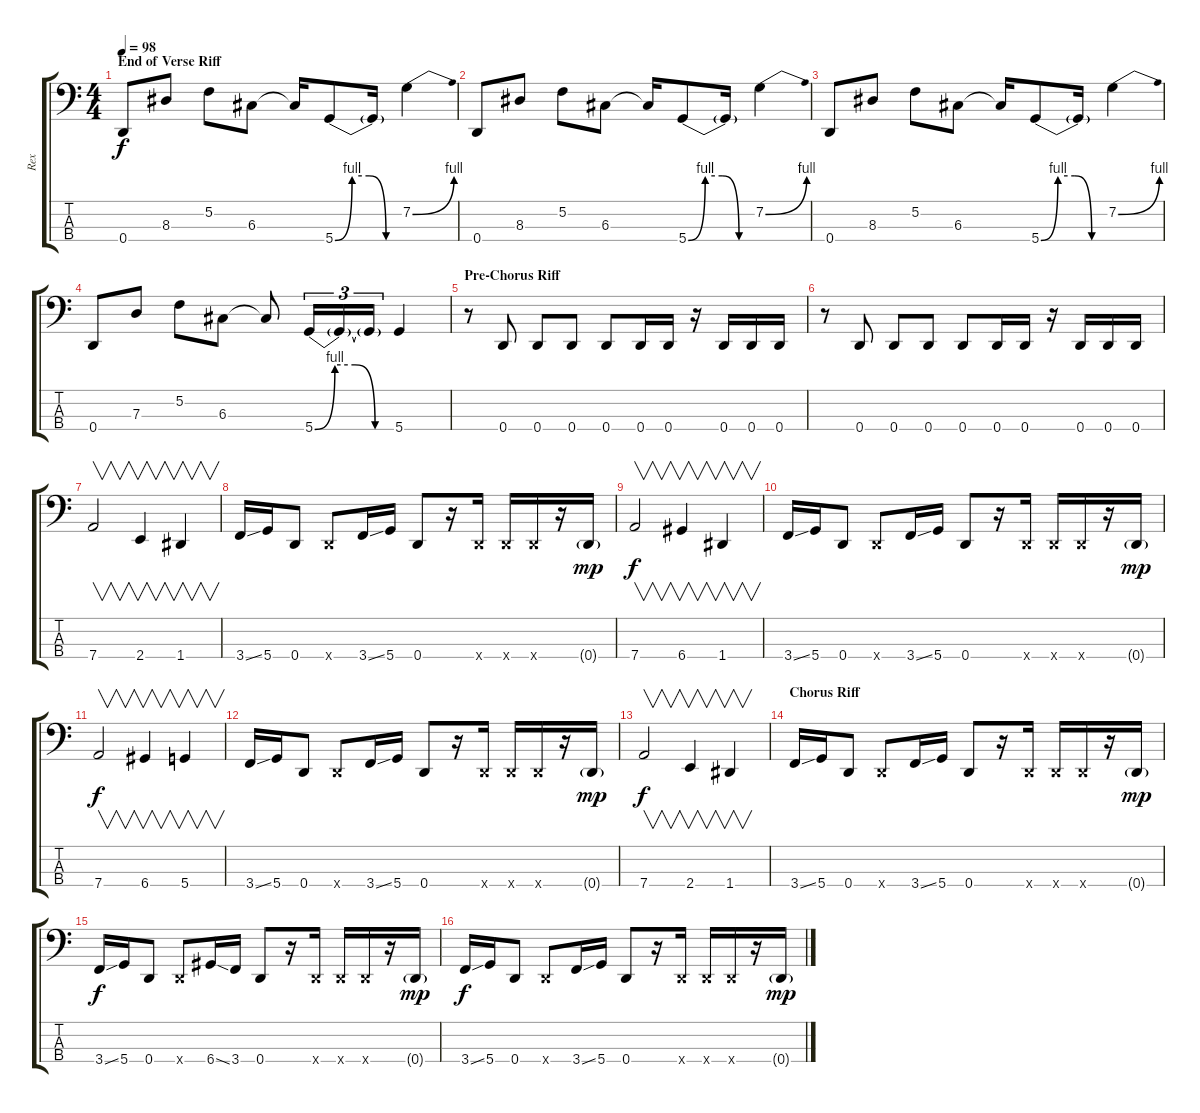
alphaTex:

\track ("Rex" "Rex") {instrument electricbasspick}
\staff {score tabs}
\tuning (F2 C2 G1 D1) {hide}
\ts (4 4)
\section ("" "End of Verse Riff")
\tempo 98
\clef f4
\ks c
0.4.8{dy f} 8.3.8 5.2.8 6.3.8 6.3{t}.16 5.4{be (custom 0 0 15 4 30 4 45 0 60 0)}.8 5.4{t}.16 7.2{be (bend 0 0 60 4)}.4 |
0.4.8 8.3.8 5.2.8 6.3.8 6.3{t}.16 5.4{be (custom 0 0 15 4 30 4 45 0 60 0)}.8 5.4{t}.16 7.2{be (bend 0 0 60 4)}.4 |
0.4.8 8.3.8 5.2.8 6.3.8 6.3{t}.16 5.4{be (custom 0 0 15 4 30 4 45 0 60 0)}.8 5.4{t}.16 7.2{be (bend 0 0 60 4)}.4 |
0.4.8 7.3.8 5.2.8 6.3.8 6.3{t}.8 5.4{be (custom 0 0 15 4 30 4 45 0 60 0)}.16{tu (3 2)} 5.4{t}.16{tu (3 2)} 5.4{t}.16{tu (3 2)} 5.4.4 |
\section ("" "Pre-Chorus Riff")
r.8 0.4.8 0.4.8 0.4.8 0.4.8 0.4.16 0.4.16 r.16 0.4.16 0.4.16 0.4.16 |
r.8 0.4.8 0.4.8 0.4.8 0.4.8 0.4.16 0.4.16 r.16 0.4.16 0.4.16 0.4.16 |
7.4.2{v} 2.4.4{v} 1.4.4{v} |
3.4{ss}.16 5.4.16 0.4.8 0.4{x}.8 3.4{ss}.16 5.4.16 0.4.8 r.16 0.4{x}.16 0.4{x}.16 0.4{x}.16 r.16 0.4{g}.16{dy mp} |
7.4.2{v dy f} 6.4.4{v} 1.4.4{v} |
3.4{ss}.16 5.4.16 0.4.8 0.4{x}.8 3.4{ss}.16 5.4.16 0.4.8 r.16 0.4{x}.16 0.4{x}.16 0.4{x}.16 r.16 0.4{g}.16{dy mp} |
7.4.2{v dy f} 6.4.4{v} 5.4.4{v} |
3.4{ss}.16 5.4.16 0.4.8 0.4{x}.8 3.4{ss}.16 5.4.16 0.4.8 r.16 0.4{x}.16 0.4{x}.16 0.4{x}.16 r.16 0.4{g}.16{dy mp} |
7.4.2{v dy f} 2.4.4{v} 1.4.4{v} |
\section ("" "Chorus Riff")
3.4{ss}.16 5.4.16 0.4.8 0.4{x}.8 3.4{ss}.16 5.4.16 0.4.8 r.16 0.4{x}.16 0.4{x}.16 0.4{x}.16 r.16 0.4{g}.16{dy mp} |
3.4{ss}.16{dy f} 5.4.16 0.4.8 0.4{x}.8 6.4{ss}.16 3.4.16 0.4.8 r.16 0.4{x}.16 0.4{x}.16 0.4{x}.16 r.16 0.4{g}.16{dy mp} |
3.4{ss}.16{dy f} 5.4.16 0.4.8 0.4{x}.8 3.4{ss}.16 5.4.16 0.4.8 r.16 0.4{x}.16 0.4{x}.16 0.4{x}.16 r.16 0.4{g}.16{dy mp}
